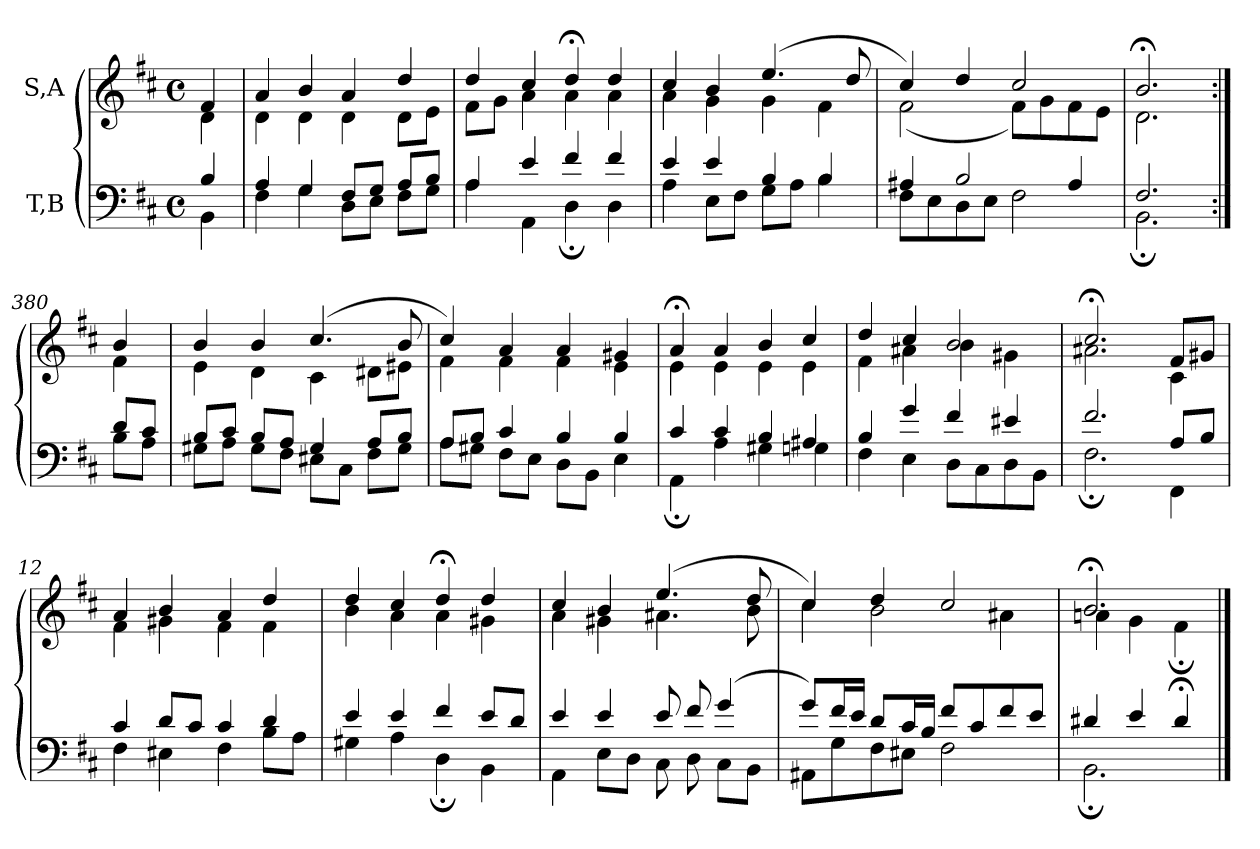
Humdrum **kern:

**kern	**kern
*part2	*part1
*staff2	*staff1
*I"T,B	*I"S,A
*clefF4	*clefG2
*k[f#c#]	*k[f#c#]
*M4/4	*M4/4
*met(c)	*met(c)
=	=
*^	*^
4B	4BB	4f#	4d
=1	=1	=1	=1
4A	4F#	4a	4d
4G	4G	4b	4d
8F#L	8DL	4a	4d
8GJ	8EJ	.	.
8AL	8F#L	4dd	8dL
8BJ	8GJ	.	8eJ
=2	=2	=2	=2
4A	4A	4dd	8f#L
.	.	.	8gJ
4e	4AA	4cc#	4a
4f#	4D;	4dd;<	4a
4f#	4D	4dd	4a
=3	=3	=3	=3
4e	4A	4cc#	4a
4e	8EL	4b	4g
.	8F#J	.	.
4B	8GL	(>4.ee	4g
.	8AJ	.	.
4B	4B	.	4f#
.	.	8dd	.
=4	=4	=4	=4
4A#X	8F#L	4cc#)	(<2f#
.	8E	.	.
2B	8D	4dd	.
.	8EJ	.	.
.	2F#	2cc#	8f#L)
.	.	.	8g
4A#	.	.	8f#
.	.	.	8eJ
=379	=379	=379	=379
2.F#	2.BB;	2.b;<	2.d
=380:|!	=380:|!	=380:|!	=380:|!
8dL	8BL	4b	4f#
8c#J	8AJ	.	.
=7	=7	=7	=7
8BL	8G#XL	4b	4e
8c#J	8AJ	.	.
8BL	8G#L	4b	4d
8AJ	8F#J	.	.
4G#	8E#XL	(>4.cc#	4c#
.	8C#J	.	.
8AL	8F#L	.	8d#XL
8BJ	8G#J	8b	8e#XJ
=8	=8	=8	=8
8AL	8AL	4cc#)	4f#
8BJ	8G#XJ	.	.
4c#	8F#L	4a	4f#
.	8EJ	.	.
4B	8DL	4a	4f#
.	8BBJ	.	.
4B	4E	4g#X	4e
=9	=9	=9	=9
4c#	4AA;	4a;<	4e
4c#	4A	4a	4e
4B	4G#X	4b	4e
4A#X	4Gn	4cc#	4e
=10	=10	=10	=10
4B	4F#	4dd	4f#
4g	4E	4cc#	4a#X
4f#	8DL	2b	4b
.	8C#	.	.
4e#X	8D	.	4g#X
.	8BBJ	.	.
=11	=11	=11	=11
2.f#	2.F#;	2.cc#;<	2.a#X
8AL	4FF#	8f#L	4c#
8BJ	.	8g#XJ	.
=12	=12	=12	=12
4c#	4F#	4a	4f#
8dL	4E#X	4b	4g#X
8c#J	.	.	.
4c#	4F#	4a	4f#
4d	8BL	4dd	4f#
.	8AJ	.	.
=13	=13	=13	=13
4e	4G#X	4dd	4b
4e	4A	4cc#	4a
4f#	4D;	4dd;<	4a
8eL	4BB	4dd	4g#X
8dJ	.	.	.
=14	=14	=14	=14
4e	4AA	4cc#	4a
4e	8EL	4b	4g#X
.	8DJ	.	.
8e	8C#	(>4.ee	4.a#X
8f#	8D	.	.
(>4g	8C#L	.	.
.	8BBJ	8dd	8b
=15	=15	=15	=15
8gL)	8AA#XL	4cc#)	4cc#
16f#L	8G	.	.
16eJJ	.	.	.
8dL	8F#	4dd	2b
16c#L	8E#XJ	.	.
16BJJ	.	.	.
8f#L	2F#	2cc#	.
8c#	.	.	.
8f#	.	.	4a#X
8eJ	.	.	.
=16	=16	=16	=16
4d#X	2.BB;	2.b;<	4an
4e	.	.	4g
4d#;<	.	.	4f#;
*v	*v	*	*
*	*v	*v
==	==
*-	*-
